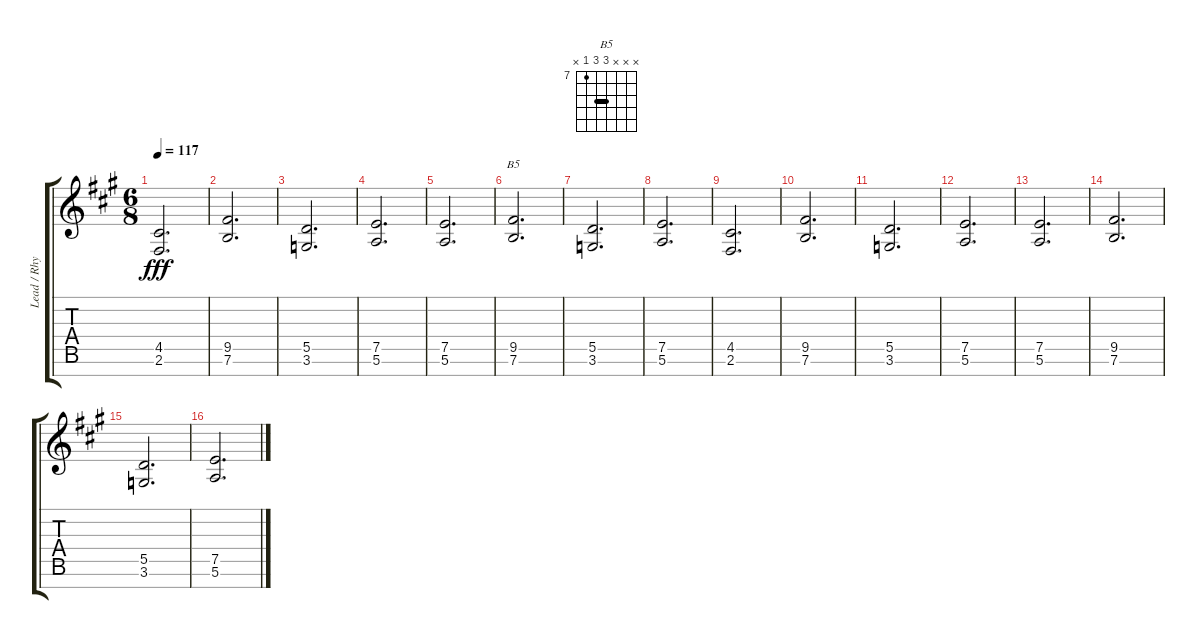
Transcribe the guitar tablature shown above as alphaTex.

\track ("Lead / Rhythm Guitar 3" "Lead / Rhy") {instrument distortionguitar}
\staff {score tabs}
\tuning (E4 B3 G3 D3 A2 E2 B1) {hide}
\chord ("B5" x x x 9 9 7 x) {firstfret 7 barre 9}
\ts (6 8)
\tempo 117
\clef g2
\ks a
(4.5 2.6).2{d dy fff} |
(9.5 7.6).2{d} |
(5.5 3.6).2{d} |
(7.5 5.6).2{d} |
(7.5 5.6).2{d} |
(9.5 7.6).2{d ch "B5"} |
(5.5 3.6).2{d} |
(7.5 5.6).2{d} |
(4.5 2.6).2{d} |
(9.5 7.6).2{d} |
(5.5 3.6).2{d} |
(7.5 5.6).2{d} |
(7.5 5.6).2{d} |
(9.5 7.6).2{d} |
(5.5 3.6).2{d} |
(7.5 5.6).2{d}
